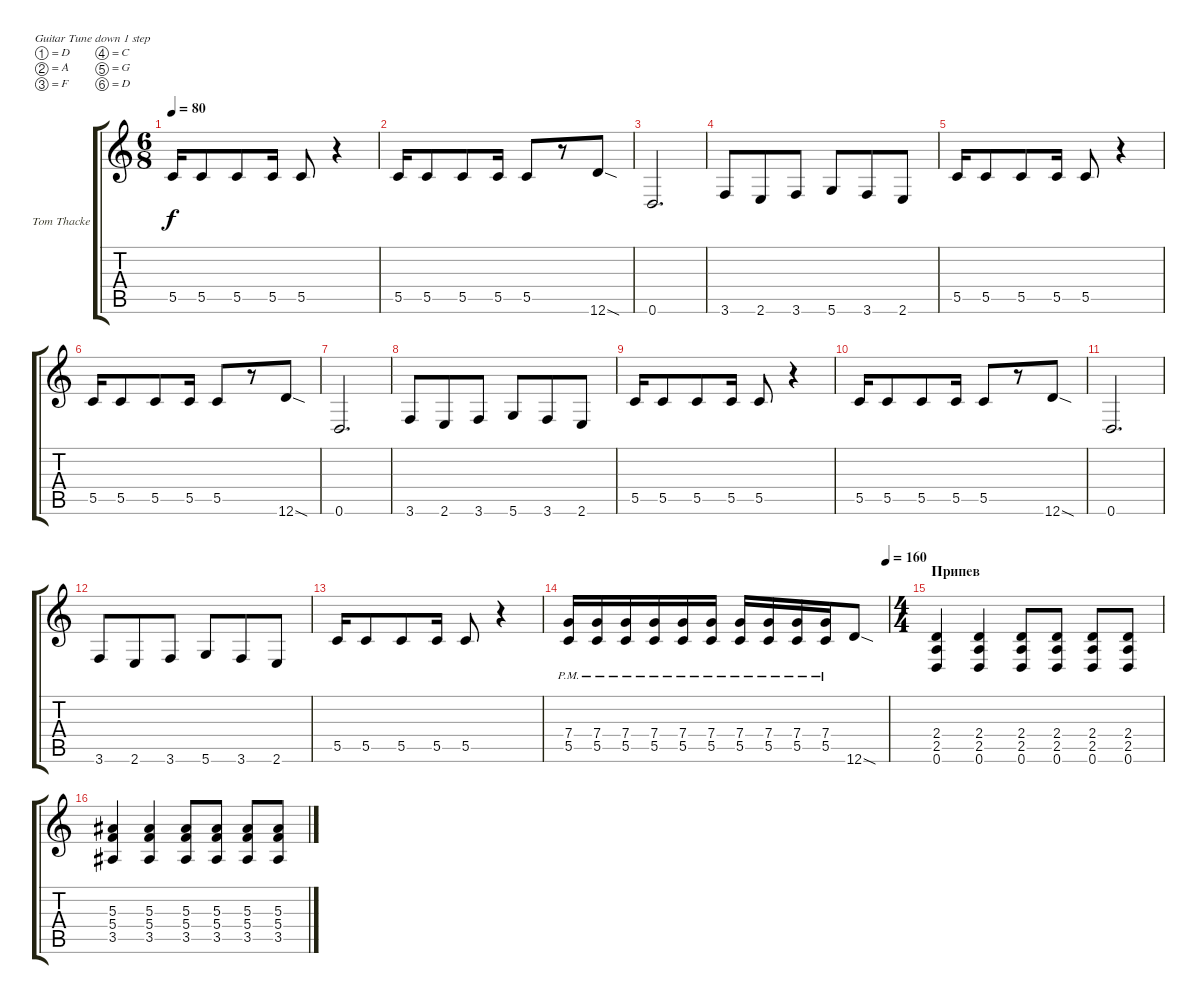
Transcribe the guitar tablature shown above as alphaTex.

\defaultSystemsLayout 4
\bracketExtendMode groupsimilarinstruments
\firstSystemTrackNameOrientation horizontal
\otherSystemsTrackNameOrientation horizontal
\track ("Tom Thacker" "Tom Thacke") {instrument distortionguitar}
\staff {score tabs}
\tuning (D4 A3 F3 C3 G2 D2)
\ts (6 8)
\tempo 80
\clef g2
\scale
0.333333
\ks c
5.5.16{dy f} 5.5.8 5.5.8 5.5.16 5.5.8 r.4 |
\scale
0.333333 5.5.16 5.5.8 5.5.8 5.5.16 5.5.8 r.8 12.6{sod}.8 |
\scale
0.333333 0.6.2{d} |
\scale
0.333333 3.6.8 2.6.8 3.6.8 5.6.8 3.6.8 2.6.8 |
\scale
0.333333 5.5.16 5.5.8 5.5.8 5.5.16 5.5.8 r.4 |
\scale
0.333333 5.5.16 5.5.8 5.5.8 5.5.16 5.5.8 r.8 12.6{sod}.8 |
\scale
0.333333 0.6.2{d} |
\scale
0.333333 3.6.8 2.6.8 3.6.8 5.6.8 3.6.8 2.6.8 |
\scale
0.333333 5.5.16 5.5.8 5.5.8 5.5.16 5.5.8 r.4 |
\scale
0.333333 5.5.16 5.5.8 5.5.8 5.5.16 5.5.8 r.8 12.6{sod}.8 |
\scale
0.333333 0.6.2{d} |
\scale
0.333333 3.6.8 2.6.8 3.6.8 5.6.8 3.6.8 2.6.8 |
\scale
0.333333 5.5.16 5.5.8 5.5.8 5.5.16 5.5.8 r.4 |
\tempo (160 0.99375)
\scale
0.333333 (7.4{pm} 5.5{pm}).16 (7.4{pm} 5.5{pm}).16 (7.4{pm} 5.5{pm}).16 (7.4{pm} 5.5{pm}).16 (7.4{pm} 5.5{pm}).16 (7.4{pm} 5.5{pm}).16 (7.4{pm} 5.5{pm}).16 (7.4{pm} 5.5{pm}).16 (7.4{pm} 5.5{pm}).16 (7.4{pm} 5.5{pm}).16 12.6{sod}.8 |
\ts (4 4)
\section ("" "Припев")
\scale
0.333333 (2.4 2.5 0.6).4 (2.4 2.5 0.6).4 (2.4 2.5 0.6).8 (2.4 2.5 0.6).8 (2.4 2.5 0.6).8 (2.4 2.5 0.6).8 |
\scale
0.333333 (5.3 5.4 3.5).4 (5.3 5.4 3.5).4 (5.3 5.4 3.5).8 (5.3 5.4 3.5).8 (5.3 5.4 3.5).8 (5.3 5.4 3.5).8
